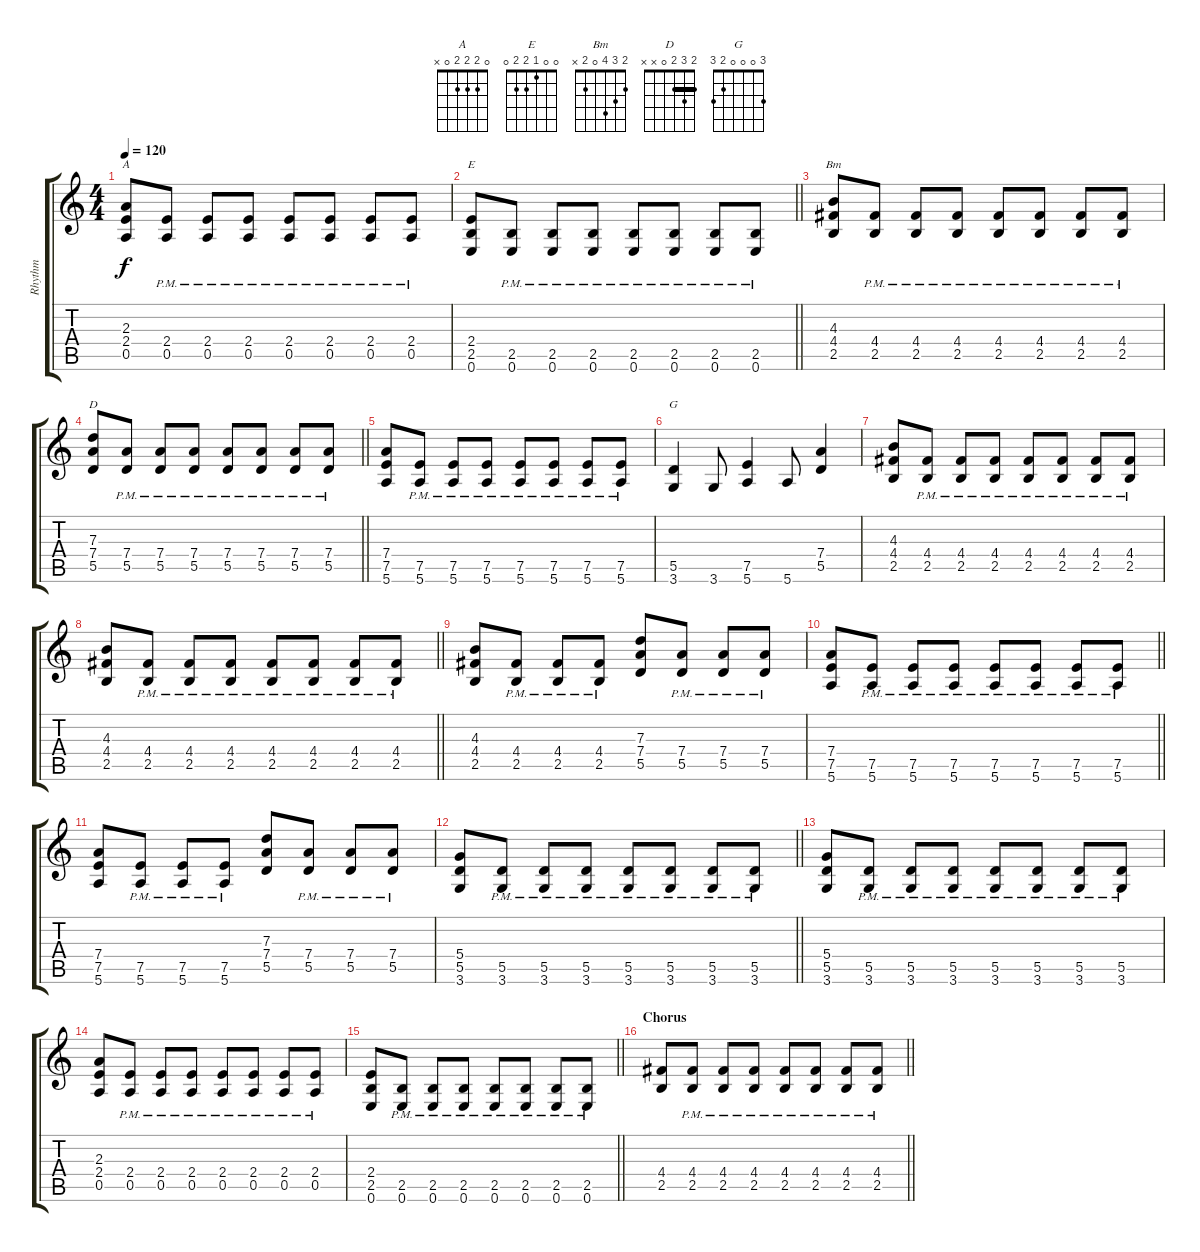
\track ("Rhythm" "Rhythm") {instrument distortionguitar}
\staff {score tabs}
\tuning (E4 B3 G3 D3 A2 E2) {hide}
\chord ("A" 0 2 2 2 0 x)
\chord ("E" 0 0 1 2 2 0)
\chord ("Bm" 2 3 4 0 2 x)
\chord ("D" 2 3 2 0 x x) {barre 2}
\chord ("G" 3 0 0 0 2 3)
\ts (4 4)
\tempo 120
\clef g2
\ks c
(2.3 2.4 0.5).8{ch "A" dy f} (2.4{pm} 0.5{pm}).8 (2.4{pm} 0.5{pm}).8 (2.4{pm} 0.5{pm}).8 (2.4{pm} 0.5{pm}).8 (2.4{pm} 0.5{pm}).8 (2.4{pm} 0.5{pm}).8 (2.4{pm} 0.5{pm}).8 |
\barLineRight lightlight
(2.4 2.5 0.6).8{ch "E"} (2.5{pm} 0.6{pm}).8 (2.5{pm} 0.6{pm}).8 (2.5{pm} 0.6{pm}).8 (2.5{pm} 0.6{pm}).8 (2.5{pm} 0.6{pm}).8 (2.5{pm} 0.6{pm}).8 (2.5{pm} 0.6{pm}).8 |
(4.3 4.4 2.5).8{ch "Bm"} (4.4{pm} 2.5{pm}).8 (4.4{pm} 2.5{pm}).8 (4.4{pm} 2.5{pm}).8 (4.4{pm} 2.5{pm}).8 (4.4{pm} 2.5{pm}).8 (4.4{pm} 2.5{pm}).8 (4.4{pm} 2.5{pm}).8 |
\barLineRight lightlight
(7.3 7.4 5.5).8{ch "D"} (7.4{pm} 5.5{pm}).8 (7.4{pm} 5.5{pm}).8 (7.4{pm} 5.5{pm}).8 (7.4{pm} 5.5{pm}).8 (7.4{pm} 5.5{pm}).8 (7.4{pm} 5.5{pm}).8 (7.4{pm} 5.5{pm}).8 |
(7.4 7.5 5.6).8 (7.5{pm} 5.6{pm}).8 (7.5{pm} 5.6{pm}).8 (7.5{pm} 5.6{pm}).8 (7.5{pm} 5.6{pm}).8 (7.5{pm} 5.6{pm}).8 (7.5{pm} 5.6{pm}).8 (7.5{pm} 5.6{pm}).8 |
(5.5 3.6).4{ch "G"} 3.6.8 (7.5 5.6).4 5.6.8 (7.4 5.5).4 |
(4.3 4.4 2.5).8 (4.4{pm} 2.5{pm}).8 (4.4{pm} 2.5{pm}).8 (4.4{pm} 2.5{pm}).8 (4.4{pm} 2.5{pm}).8 (4.4{pm} 2.5{pm}).8 (4.4{pm} 2.5{pm}).8 (4.4{pm} 2.5{pm}).8 |
\barLineRight lightlight
(4.3 4.4 2.5).8 (4.4{pm} 2.5{pm}).8 (4.4{pm} 2.5{pm}).8 (4.4{pm} 2.5{pm}).8 (4.4{pm} 2.5{pm}).8 (4.4{pm} 2.5{pm}).8 (4.4{pm} 2.5{pm}).8 (4.4{pm} 2.5{pm}).8 |
(4.3 4.4 2.5).8 (4.4{pm} 2.5{pm}).8 (4.4{pm} 2.5{pm}).8 (4.4{pm} 2.5{pm}).8 (7.3 7.4 5.5).8 (7.4{pm} 5.5{pm}).8 (7.4{pm} 5.5{pm}).8 (7.4{pm} 5.5{pm}).8 |
\barLineRight lightlight
(7.4 7.5 5.6).8 (7.5{pm} 5.6{pm}).8 (7.5{pm} 5.6{pm}).8 (7.5{pm} 5.6{pm}).8 (7.5{pm} 5.6{pm}).8 (7.5{pm} 5.6{pm}).8 (7.5{pm} 5.6{pm}).8 (7.5{pm} 5.6{pm}).8 |
(7.4 7.5 5.6).8 (7.5{pm} 5.6{pm}).8 (7.5{pm} 5.6{pm}).8 (7.5{pm} 5.6{pm}).8 (7.3 7.4 5.5).8 (7.4 5.5{pm}).8 (7.4 5.5{pm}).8 (7.4 5.5{pm}).8 |
\barLineRight lightlight
(5.4 5.5 3.6).8 (5.5{pm} 3.6{pm}).8 (5.5{pm} 3.6{pm}).8 (5.5{pm} 3.6{pm}).8 (5.5{pm} 3.6{pm}).8 (5.5{pm} 3.6{pm}).8 (5.5{pm} 3.6{pm}).8 (5.5{pm} 3.6{pm}).8 |
(5.4 5.5 3.6).8 (5.5{pm} 3.6{pm}).8 (5.5{pm} 3.6{pm}).8 (5.5{pm} 3.6{pm}).8 (5.5{pm} 3.6{pm}).8 (5.5{pm} 3.6{pm}).8 (5.5{pm} 3.6{pm}).8 (5.5{pm} 3.6{pm}).8 |
(2.3 2.4 0.5).8 (2.4{pm} 0.5{pm}).8 (2.4{pm} 0.5{pm}).8 (2.4{pm} 0.5{pm}).8 (2.4{pm} 0.5{pm}).8 (2.4{pm} 0.5{pm}).8 (2.4{pm} 0.5{pm}).8 (2.4{pm} 0.5{pm}).8 |
\barLineRight lightlight
(2.4 2.5 0.6).8 (2.5{pm} 0.6{pm}).8 (2.5{pm} 0.6{pm}).8 (2.5{pm} 0.6{pm}).8 (2.5{pm} 0.6{pm}).8 (2.5{pm} 0.6{pm}).8 (2.5{pm} 0.6{pm}).8 (2.5{pm} 0.6{pm}).8 |
\section ("" "Chorus")
\barLineRight lightlight
(4.4 2.5).8 (4.4{pm} 2.5{pm}).8 (4.4{pm} 2.5{pm}).8 (4.4{pm} 2.5{pm}).8 (4.4{pm} 2.5{pm}).8 (4.4{pm} 2.5{pm}).8 (4.4{pm} 2.5{pm}).8 (4.4{pm} 2.5{pm}).8
